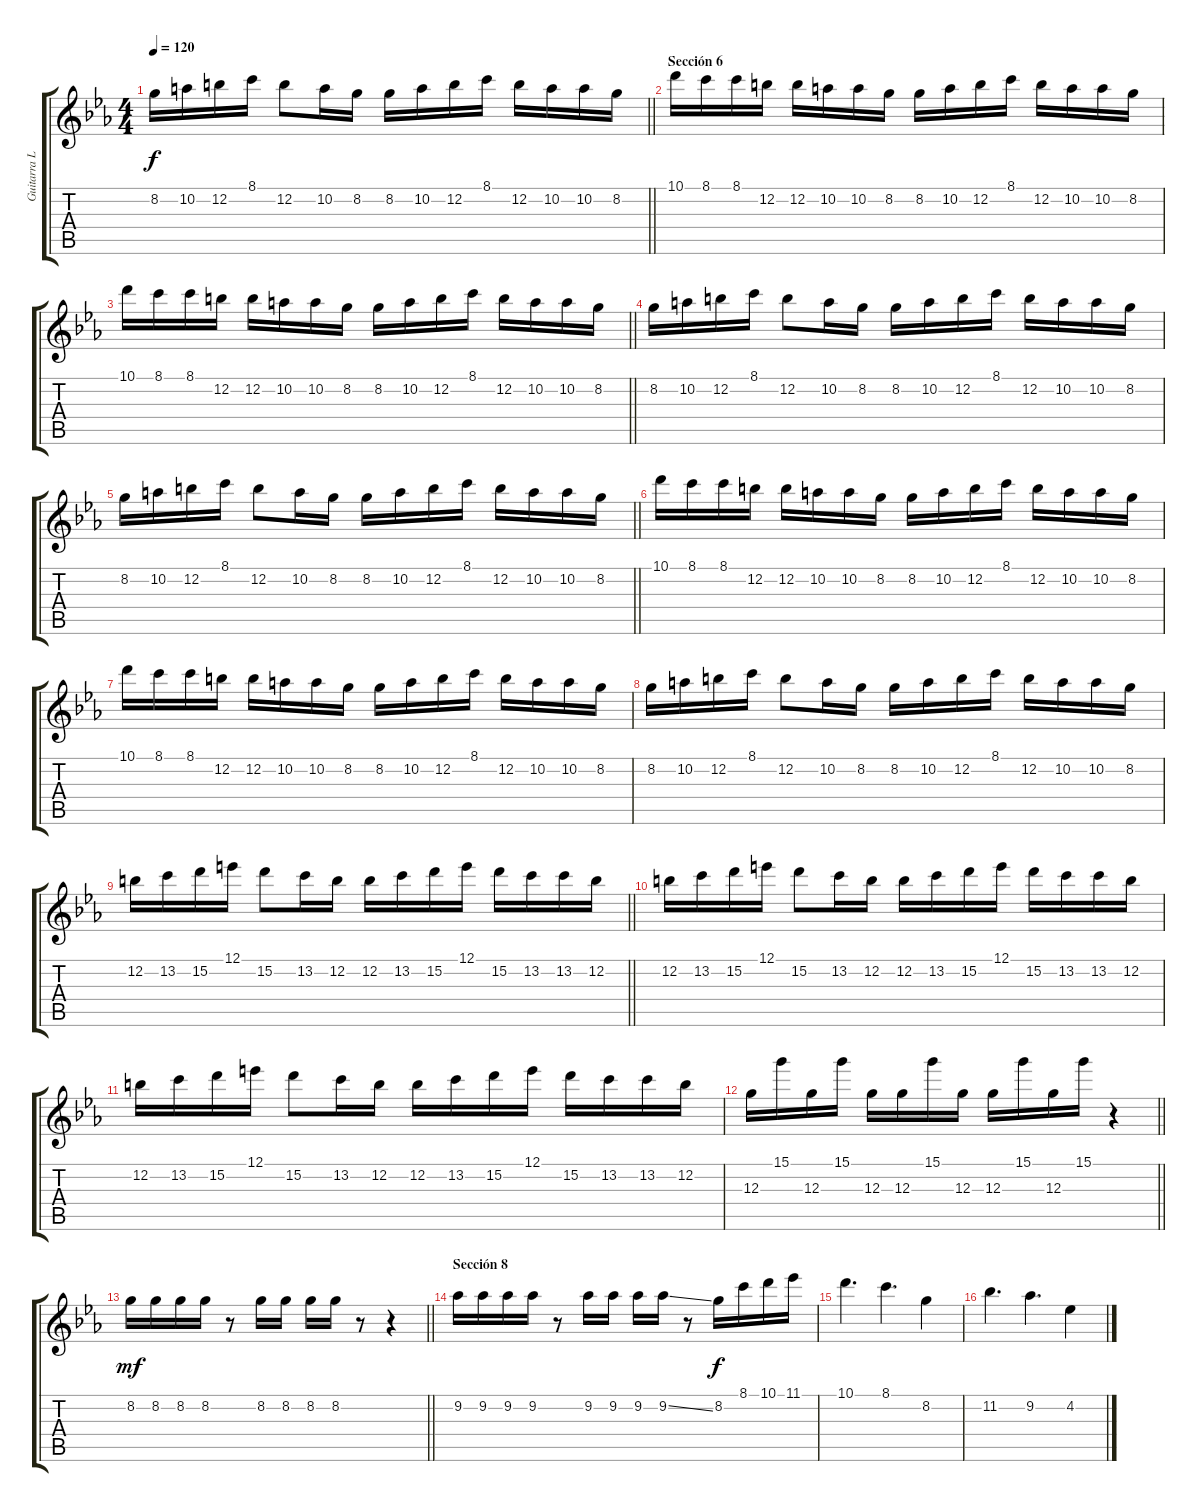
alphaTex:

\track ("Guitarra Lider 1" "Guitarra L") {instrument distortionguitar}
\staff {score tabs}
\tuning (E4 B3 G3 D3 A2 E2) {hide}
\ts (4 4)
\tempo 120
\clef g2
\barLineRight lightlight
\ks eb
8.2.16{dy f} 10.2.16 12.2.16 8.1.16 12.2.8 10.2.16 8.2.16 8.2.16 10.2.16 12.2.16 8.1.16 12.2.16 10.2.16 10.2.16 8.2.16 |
\section ("" "Sección 6")
10.1.16 8.1.16 8.1.16 12.2.16 12.2.16 10.2.16 10.2.16 8.2.16 8.2.16 10.2.16 12.2.16 8.1.16 12.2.16 10.2.16 10.2.16 8.2.16 |
\barLineRight lightlight
10.1.16 8.1.16 8.1.16 12.2.16 12.2.16 10.2.16 10.2.16 8.2.16 8.2.16 10.2.16 12.2.16 8.1.16 12.2.16 10.2.16 10.2.16 8.2.16 |
8.2.16 10.2.16 12.2.16 8.1.16 12.2.8 10.2.16 8.2.16 8.2.16 10.2.16 12.2.16 8.1.16 12.2.16 10.2.16 10.2.16 8.2.16 |
\barLineRight lightlight
8.2.16 10.2.16 12.2.16 8.1.16 12.2.8 10.2.16 8.2.16 8.2.16 10.2.16 12.2.16 8.1.16 12.2.16 10.2.16 10.2.16 8.2.16 |
10.1.16 8.1.16 8.1.16 12.2.16 12.2.16 10.2.16 10.2.16 8.2.16 8.2.16 10.2.16 12.2.16 8.1.16 12.2.16 10.2.16 10.2.16 8.2.16 |
10.1.16 8.1.16 8.1.16 12.2.16 12.2.16 10.2.16 10.2.16 8.2.16 8.2.16 10.2.16 12.2.16 8.1.16 12.2.16 10.2.16 10.2.16 8.2.16 |
8.2.16 10.2.16 12.2.16 8.1.16 12.2.8 10.2.16 8.2.16 8.2.16 10.2.16 12.2.16 8.1.16 12.2.16 10.2.16 10.2.16 8.2.16 |
\barLineRight lightlight
12.2.16 13.2.16 15.2.16 12.1.16 15.2.8 13.2.16 12.2.16 12.2.16 13.2.16 15.2.16 12.1.16 15.2.16 13.2.16 13.2.16 12.2.16 |
12.2.16 13.2.16 15.2.16 12.1.16 15.2.8 13.2.16 12.2.16 12.2.16 13.2.16 15.2.16 12.1.16 15.2.16 13.2.16 13.2.16 12.2.16 |
12.2.16 13.2.16 15.2.16 12.1.16 15.2.8 13.2.16 12.2.16 12.2.16 13.2.16 15.2.16 12.1.16 15.2.16 13.2.16 13.2.16 12.2.16 |
\barLineRight lightlight
12.3.16 15.1.16 12.3.16 15.1.16 12.3.16 12.3.16 15.1.16 12.3.16 12.3.16 15.1.16 12.3.16 15.1.16 r.4 |
\barLineRight lightlight
8.2.16{dy mf} 8.2.16 8.2.16 8.2.16 r.8 8.2.16 8.2.16 8.2.16 8.2.16 r.8 r.4 |
\section ("" "Sección 8")
9.2.16 9.2.16 9.2.16 9.2.16 r.8 9.2.16 9.2.16 9.2.16 9.2{ss}.16 r.8 8.2.16{dy f} 8.1.16 10.1.16 11.1.16 |
10.1.4{d} 8.1.4{d} 8.2.4 |
11.2.4{d} 9.2.4{d} 4.2.4
